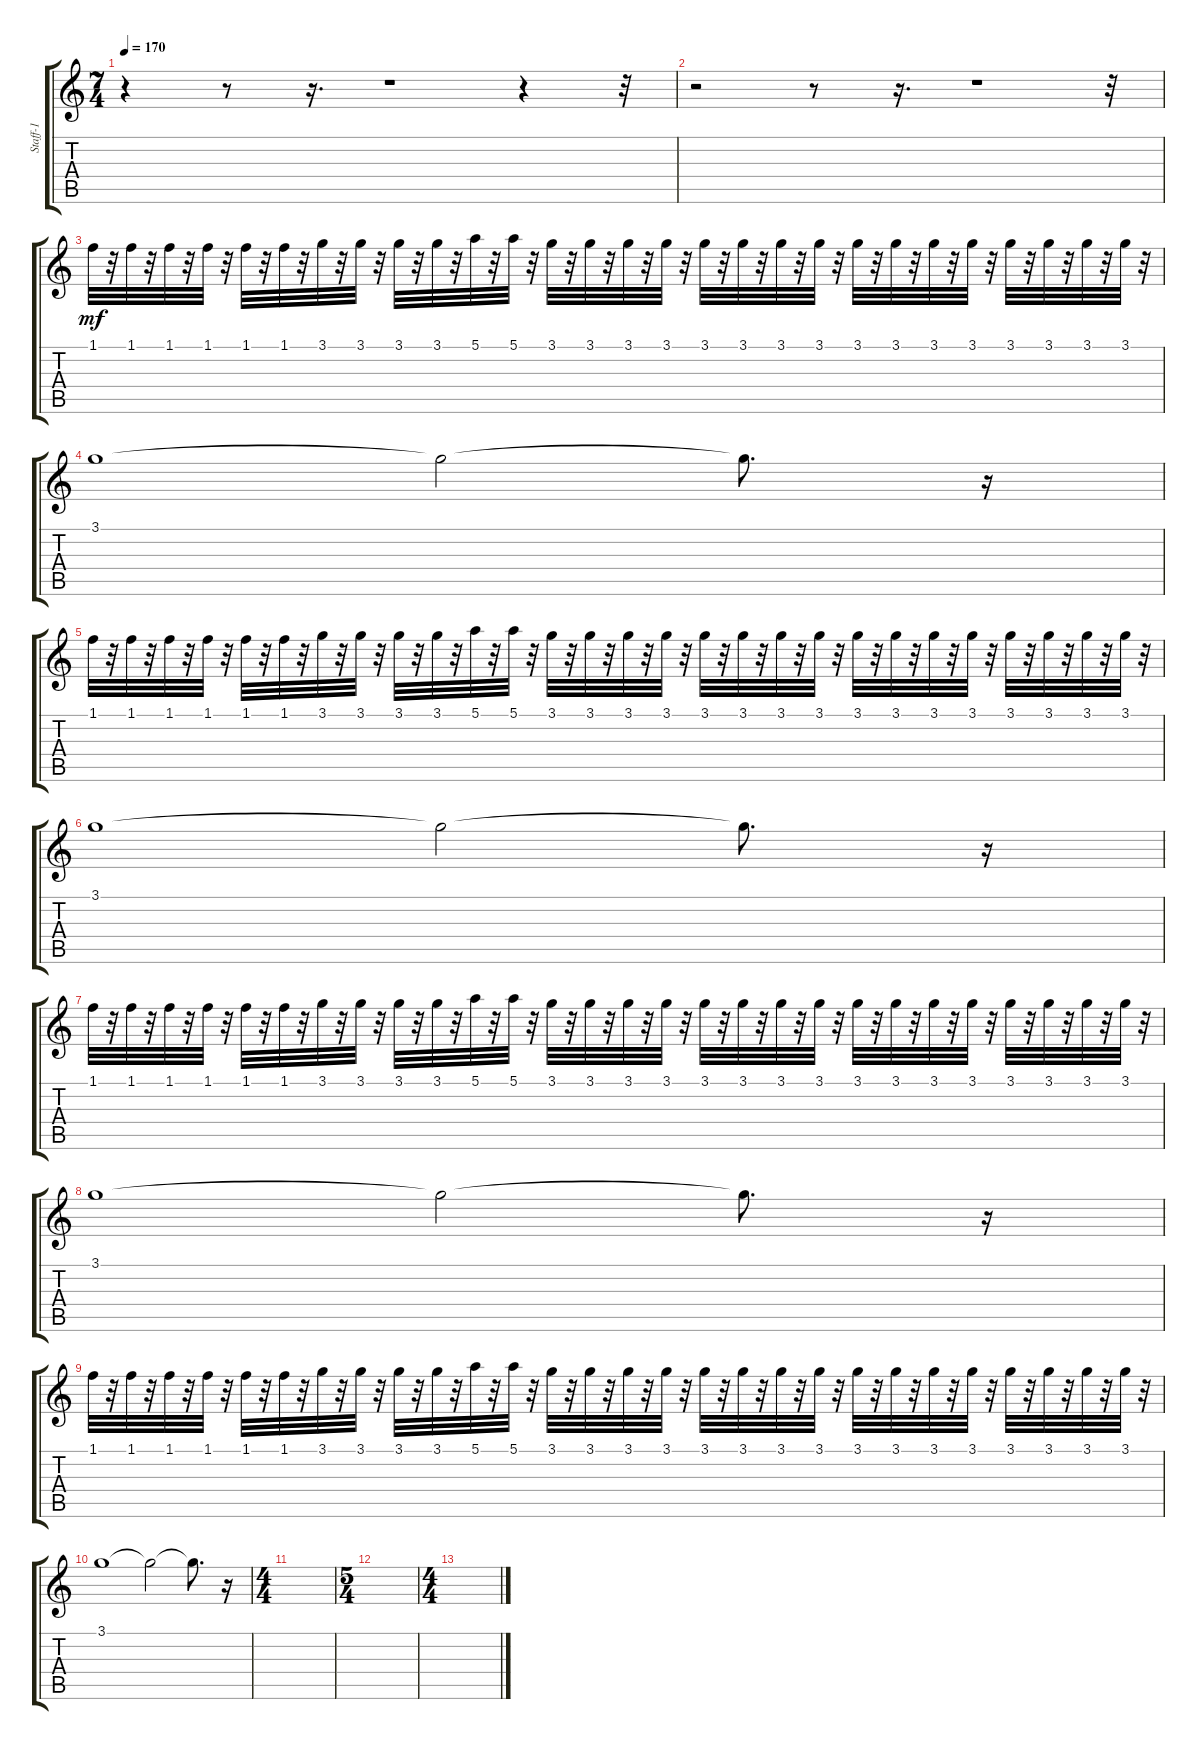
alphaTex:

\track ("Staff-1" "Staff-1") {instrument acousticguitarsteel}
\staff {score tabs}
\tuning (E4 B3 G3 D3 A2 E2) {hide}
\ts (7 4)
\tempo 170
\clef g2
\ks c
r.4{dy mf} r.8 r.16{d} r.1 r.4 r.32 |
r.2 r.8 r.16{d} r.1 r.32 |
1.1.32 r.32 1.1.32 r.32 1.1.32 r.32 1.1.32 r.32 1.1.32 r.32 1.1.32 r.32 3.1.32 r.32 3.1.32 r.32 3.1.32 r.32 3.1.32 r.32 5.1.32 r.32 5.1.32 r.32 3.1.32 r.32 3.1.32 r.32 3.1.32 r.32 3.1.32 r.32 3.1.32 r.32 3.1.32 r.32 3.1.32 r.32 3.1.32 r.32 3.1.32 r.32 3.1.32 r.32 3.1.32 r.32 3.1.32 r.32 3.1.32 r.32 3.1.32 r.32 3.1.32 r.32 3.1.32 r.32 |
3.1.1 3.1{t}.2 3.1{t}.8{d} r.16 |
1.1.32 r.32 1.1.32 r.32 1.1.32 r.32 1.1.32 r.32 1.1.32 r.32 1.1.32 r.32 3.1.32 r.32 3.1.32 r.32 3.1.32 r.32 3.1.32 r.32 5.1.32 r.32 5.1.32 r.32 3.1.32 r.32 3.1.32 r.32 3.1.32 r.32 3.1.32 r.32 3.1.32 r.32 3.1.32 r.32 3.1.32 r.32 3.1.32 r.32 3.1.32 r.32 3.1.32 r.32 3.1.32 r.32 3.1.32 r.32 3.1.32 r.32 3.1.32 r.32 3.1.32 r.32 3.1.32 r.32 |
3.1.1 3.1{t}.2 3.1{t}.8{d} r.16 |
1.1.32 r.32 1.1.32 r.32 1.1.32 r.32 1.1.32 r.32 1.1.32 r.32 1.1.32 r.32 3.1.32 r.32 3.1.32 r.32 3.1.32 r.32 3.1.32 r.32 5.1.32 r.32 5.1.32 r.32 3.1.32 r.32 3.1.32 r.32 3.1.32 r.32 3.1.32 r.32 3.1.32 r.32 3.1.32 r.32 3.1.32 r.32 3.1.32 r.32 3.1.32 r.32 3.1.32 r.32 3.1.32 r.32 3.1.32 r.32 3.1.32 r.32 3.1.32 r.32 3.1.32 r.32 3.1.32 r.32 |
3.1.1 3.1{t}.2 3.1{t}.8{d} r.16 |
1.1.32 r.32 1.1.32 r.32 1.1.32 r.32 1.1.32 r.32 1.1.32 r.32 1.1.32 r.32 3.1.32 r.32 3.1.32 r.32 3.1.32 r.32 3.1.32 r.32 5.1.32 r.32 5.1.32 r.32 3.1.32 r.32 3.1.32 r.32 3.1.32 r.32 3.1.32 r.32 3.1.32 r.32 3.1.32 r.32 3.1.32 r.32 3.1.32 r.32 3.1.32 r.32 3.1.32 r.32 3.1.32 r.32 3.1.32 r.32 3.1.32 r.32 3.1.32 r.32 3.1.32 r.32 3.1.32 r.32 |
3.1.1 3.1{t}.2 3.1{t}.8{d} r.16 |
\ts (4 4)
|
\ts (5 4)
|
\ts (4 4)
